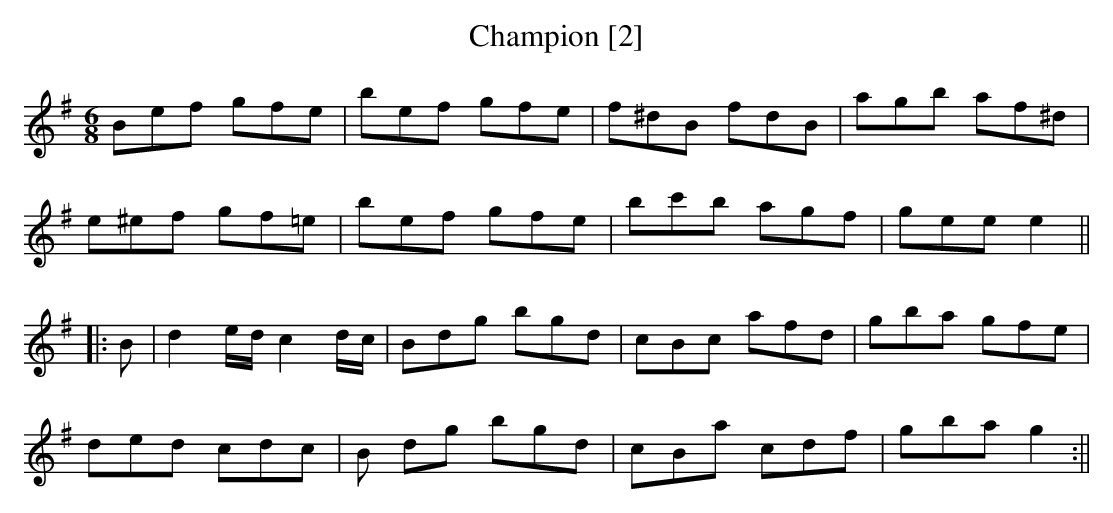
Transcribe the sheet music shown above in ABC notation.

X:1
T:Champion [2]
M:6/8
L:1/8
K:Emin
Bef gfe | bef gfe | f^dB fdB | agb af^d |
e^ef gf=e | bef gfe | bc'b agf | gee e2 ||
|: B | d2 e/d/ c2 d/c/ | Bdg bgd | cBc afd | gba gfe |
ded cdc | B dg bgd | cBa cdf | gba g2 :||
